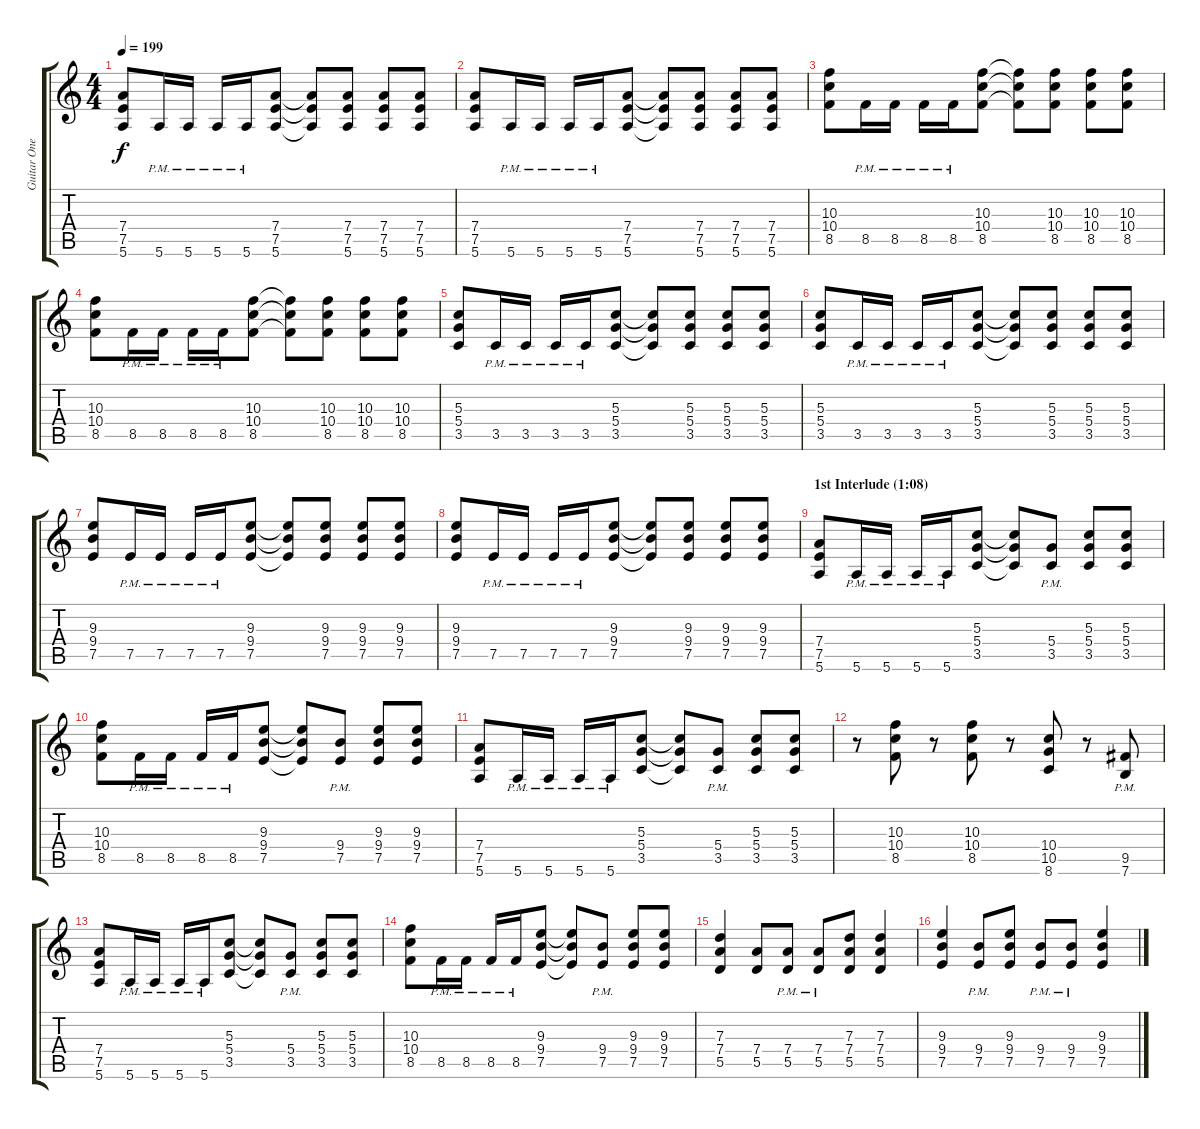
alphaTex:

\track ("Guitar One" "Guitar One") {instrument distortionguitar}
\staff {score tabs}
\tuning (E4 B3 G3 D3 A2 E2) {hide}
\ts (4 4)
\tempo 199
\clef g2
\ks c
(7.4 7.5 5.6).8{dy f} 5.6{pm}.16 5.6{pm}.16 5.6{pm}.16 5.6{pm}.16 (7.4 7.5 5.6).8 (7.4{t} 7.5{t} 5.6{t}).8 (7.4 7.5 5.6).8 (7.4 7.5 5.6).8 (7.4 7.5 5.6).8 |
(7.4 7.5 5.6).8 5.6{pm}.16 5.6{pm}.16 5.6{pm}.16 5.6{pm}.16 (7.4 7.5 5.6).8 (7.4{t} 7.5{t} 5.6{t}).8 (7.4 7.5 5.6).8 (7.4 7.5 5.6).8 (7.4 7.5 5.6).8 |
(10.3 10.4 8.5).8 8.5{pm}.16 8.5{pm}.16 8.5{pm}.16 8.5{pm}.16 (10.3 10.4 8.5).8 (10.3{t} 10.4{t} 8.5{t}).8 (10.3 10.4 8.5).8 (10.3 10.4 8.5).8 (10.3 10.4 8.5).8 |
(10.3 10.4 8.5).8 8.5{pm}.16 8.5{pm}.16 8.5{pm}.16 8.5{pm}.16 (10.3 10.4 8.5).8 (10.3{t} 10.4{t} 8.5{t}).8 (10.3 10.4 8.5).8 (10.3 10.4 8.5).8 (10.3 10.4 8.5).8 |
(5.3 5.4 3.5).8 3.5{pm}.16 3.5{pm}.16 3.5{pm}.16 3.5{pm}.16 (5.3 5.4 3.5).8 (5.3{t} 5.4{t} 3.5{t}).8 (5.3 5.4 3.5).8 (5.3 5.4 3.5).8 (5.3 5.4 3.5).8 |
(5.3 5.4 3.5).8 3.5{pm}.16 3.5{pm}.16 3.5{pm}.16 3.5{pm}.16 (5.3 5.4 3.5).8 (5.3{t} 5.4{t} 3.5{t}).8 (5.3 5.4 3.5).8 (5.3 5.4 3.5).8 (5.3 5.4 3.5).8 |
(9.3 9.4 7.5).8 7.5{pm}.16 7.5{pm}.16 7.5{pm}.16 7.5{pm}.16 (9.3 9.4 7.5).8 (9.3{t} 9.4{t} 7.5{t}).8 (9.3 9.4 7.5).8 (9.3 9.4 7.5).8 (9.3 9.4 7.5).8 |
(9.3 9.4 7.5).8 7.5{pm}.16 7.5{pm}.16 7.5{pm}.16 7.5{pm}.16 (9.3 9.4 7.5).8 (9.3{t} 9.4{t} 7.5{t}).8 (9.3 9.4 7.5).8 (9.3 9.4 7.5).8 (9.3 9.4 7.5).8 |
\section ("" "1st Interlude (1:08)")
(7.4 7.5 5.6).8 5.6{pm}.16 5.6{pm}.16 5.6{pm}.16 5.6{pm}.16 (5.3 5.4 3.5).8 (5.3{t} 5.4{t} 3.5{t}).8 (5.4{pm} 3.5{pm}).8 (5.3 5.4 3.5).8 (5.3 5.4 3.5).8 |
(10.3 10.4 8.5).8 8.5{pm}.16 8.5{pm}.16 8.5{pm}.16 8.5{pm}.16 (9.3 9.4 7.5).8 (9.3{t} 9.4{t} 7.5{t}).8 (9.4{pm} 7.5{pm}).8 (9.3 9.4 7.5).8 (9.3 9.4 7.5).8 |
(7.4 7.5 5.6).8 5.6{pm}.16 5.6{pm}.16 5.6{pm}.16 5.6{pm}.16 (5.3 5.4 3.5).8 (5.3{t} 5.4{t} 3.5{t}).8 (5.4{pm} 3.5{pm}).8 (5.3 5.4 3.5).8 (5.3 5.4 3.5).8 |
r.8 (10.3 10.4 8.5).8 r.8 (10.3 10.4 8.5).8 r.8 (10.4 10.5 8.6).8 r.8 (9.5{pm} 7.6{pm}).8 |
(7.4 7.5 5.6).8 5.6{pm}.16 5.6{pm}.16 5.6{pm}.16 5.6{pm}.16 (5.3 5.4 3.5).8 (5.3{t} 5.4{t} 3.5{t}).8 (5.4{pm} 3.5{pm}).8 (5.3 5.4 3.5).8 (5.3 5.4 3.5).8 |
(10.3 10.4 8.5).8 8.5{pm}.16 8.5{pm}.16 8.5{pm}.16 8.5{pm}.16 (9.3 9.4 7.5).8 (9.3{t} 9.4{t} 7.5{t}).8 (9.4{pm} 7.5{pm}).8 (9.3 9.4 7.5).8 (9.3 9.4 7.5).8 |
(7.3 7.4 5.5).4 (7.4 5.5).8 (7.4{pm} 5.5{pm}).8 (7.4{pm} 5.5{pm}).8 (7.3 7.4 5.5).8 (7.3 7.4 5.5).4 |
(9.3 9.4 7.5).4 (9.4{pm} 7.5{pm}).8 (9.3 9.4 7.5).8 (9.4{pm} 7.5{pm}).8 (9.4{pm} 7.5{pm}).8 (9.3 9.4 7.5).4
